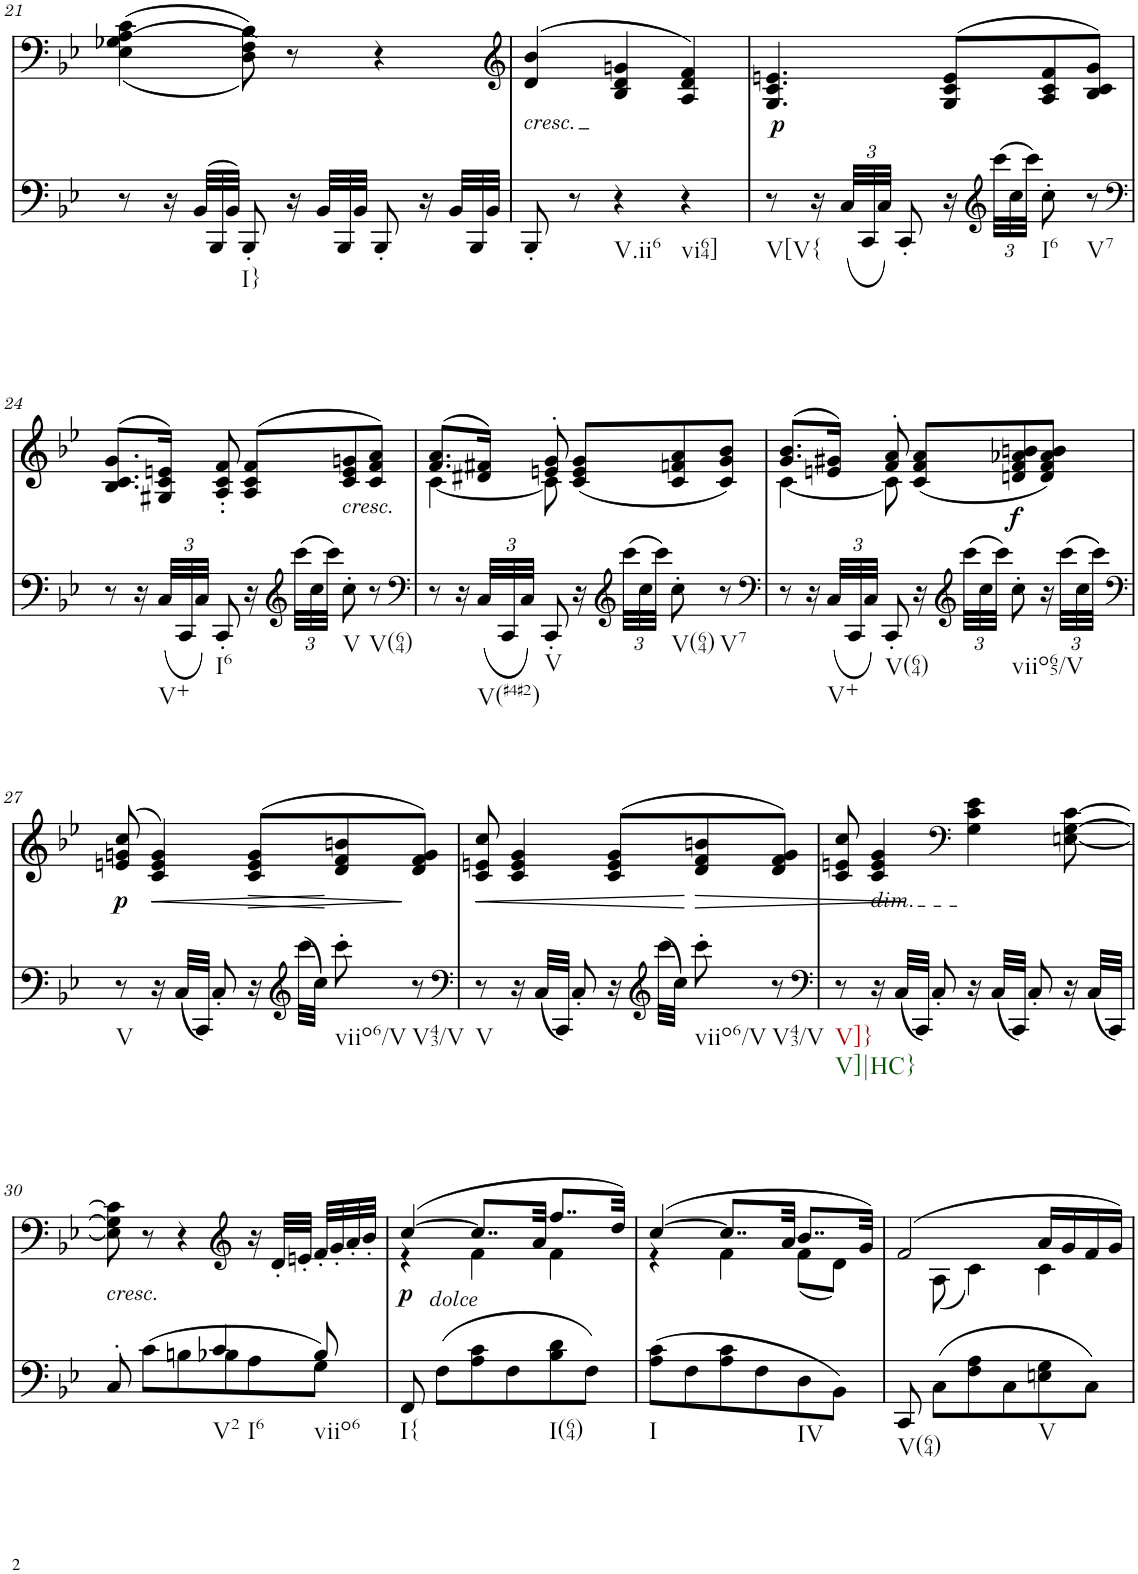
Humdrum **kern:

**kern	**dynam	**kern	**text	**dynam
*part2	*part2	*part1	*part1	*part1
*staff2	*staff2	*staff1	*staff1	*staff1
*I"Piano	*	*I"Piano	*	*
*I'Pno	*	*I'Pno	*	*
!!LO:PB:g=z
*clefF4	*	*clefF4	*	*
*k[b-e-]	*	*k[b-e-]	*	*
*B-:	*	*B-:	*	*
*M3/4	*	*M3/4	*	*
=21	=21	=21	=21	=21
8r	.	(<((4E-\ 4G-X\ 4A\ 4c\	.	.
16r	.	.	.	.
*Xbrackettup	*	*	*	*
(>48BB-/LLL	.	.	.	.
48BBB-/	.	.	.	.
48BB-/JJJ)	.	.	.	.
!LO:TX:b:t=I}	!	!	!	!
8BBB-'/	.	8D\ 8F\ 8B-\)))	.	.
16r	.	8r	.	.
(48BB-/LLL	.	.	.	.
48BBB-/	.	.	.	.
48BB-/JJJ)	.	.	.	.
8BBB-'/	.	4r	.	.
16r	.	.	.	.
(48BB-/LLL	.	.	.	.
48BBB-/	.	.	.	.
48BB-/JJJ)	.	.	.	.
=22	=22	=22	=22	=22
*	*	*clefG2	*	*
!	!	!LO:TX:b:i:t=cresc.	!	!
!	!	!	!LO:LY:b	!
8BBB-'/	.	(>4d/ 4b-/	<	.
8r	.	.	.	.
!LO:TX:b:t=V.ii6	!	!	!	!
4r	.	4B-/ 4d/ 4gn/	.	.
!LO:TX:b:t=vi64]	!	!	!	!
4r	.	4A/ 4d/ 4f/)	.	.
=23	=23	=23	=23	=23
!LO:TX:b:t=V[V{	!	!	!	!
!	!LO:DY:a	!	!	!
8r	p	4.G/ 4.c/ 4.en/	.	.
16r	.	.	.	.
(48C/LLL	.	.	.	.
48CC/	.	.	.	.
48C/JJJ)	.	.	.	.
8CC'/	.	.	.	.
16r	.	(>8G/ 8c/ 8e/L	.	.
*clefG2	*	*	*	*
(48ccc\LLL	.	.	.	.
48cc\	.	.	.	.
48ccc\JJJ)	.	.	.	.
!LO:TX:b:t=I6	!	!	!	!
8cc'\	.	8A/ 8c/ 8f/	.	.
!LO:TX:b:t=V7	!	!	!	!
8r	.	8B-/ 8c/ 8g/J)	.	.
!!LO:LB:g=z
=24	=24	=24	=24	=24
*clefF4	*	*	*	*
8r	.	(>8.B-/ 8.c/ 8.g/L	.	.
16r	.	.	.	.
!LO:TX:b:t=V+	!	!	!	!
(48C/LLL	.	16G#X/ 16c/ 16en/Jk)	.	.
48CC/	.	.	.	.
48C/JJJ)	.	.	.	.
!LO:TX:b:t=I6	!	!	!	!
8CC'/	.	8A/' 8c/' 8f/'	.	.
16r	.	(>8A/ 8c/ 8f/L	.	.
*clefG2	*	*	*	*
(48ccc\LLL	.	.	.	.
48cc\	.	.	.	.
48ccc\JJJ)	.	.	.	.
!	!	!LO:TX:b:i:t=cresc.	!	!
!LO:TX:b:t=V	!	!	!	!
!	!	!	!LO:LY:b	!
8cc'\	.	8c/ 8e/ 8gn/	<	.
!LO:TX:b:t=V(64)	!	!	!	!
8r	.	8c/ 8f/ 8a/J)	.	.
=25	=25	=25	=25	=25
*clefF4	*	*	*	*
*	*	*^	*	*
8r	.	(8.f/ 8.a/L	[4c\	.	.
16r	.	.	.	.	.
!LO:TX:b:t=V(#4#2)	!	!	!	!	!
(48C/LLL	.	16d#X/ 16f#X/Jk)	.	.	.
48CC/	.	.	.	.	.
48C/JJJ)	.	.	.	.	.
!LO:TX:b:t=V	!	!	!	!	!
8CC'/	.	8en/' 8g/'	8c\]	.	.
16r	.	(8c/ 8e/ 8g/L	4.ryy	.	.
*clefG2	*	*	*	*	*
(48ccc\LLL	.	.	.	.	.
48cc\	.	.	.	.	.
48ccc\JJJ)	.	.	.	.	.
!LO:TX:b:t=V(64)	!	!	!	!	!
8cc'\	.	8c/ 8fn/ 8a/	.	.	.
!LO:TX:b:t=V7	!	!	!	!	!
8r	.	8c/ 8g/ 8b-/J)	.	.	.
=26	=26	=26	=26	=26	=26
*clefF4	*	*	*	*	*
8r	.	(8.g/ 8.b-/L	[4c\	.	.
16r	.	.	.	.	.
!LO:TX:b:t=V+	!	!	!	!	!
(48C/LLL	.	16en/ 16g#X/Jk)	.	.	.
48CC/	.	.	.	.	.
48C/JJJ)	.	.	.	.	.
!LO:TX:b:t=V(64)	!	!	!	!	!
8CC'/	.	8f/' 8a/'	8c\]	.	.
16r	.	(8c/ 8f/ 8a/L	4.ryy	.	.
*clefG2	*	*	*	*	*
(48ccc\LLL	.	.	.	.	.
48cc\	.	.	.	.	.
48ccc\JJJ)	.	.	.	.	.
!LO:TX:b:t=viio65/V	!	!	!	!	!
!	!	!	!	!	!LO:DY:b
8cc'\	.	8dn/ 8f/ 8a-X/ 8bn/	.	.	f
16r	.	8d/ 8f/ 8a-/ 8b/J)	.	.	.
(48ccc\LLL	.	.	.	.	.
48cc\	.	.	.	.	.
48ccc\JJJ)	.	.	.	.	.
*	*	*v	*v	*	*
!!LO:LB:g=z
=27	=27	=27	=27	=27
*clefF4	*	*	*	*
!LO:TX:b:t=V	!	!	!	!
!	!	!	!LO:LY:b	!LO:DY:b
8r	.	(>8en/ 8gn/ 8cc/	p	p
!	!	!	!LO:LY:b	!LO:HP:b
16r	.	4c/ 4e/ 4g/)	<	<
(32C/LLL	.	.	.	.
32CC/JJJ)	.	.	.	.
8C'/	.	.	.	.
!	!	!	!LO:LY:b	!LO:HP:b
16r	.	(>8c/ 8e/ 8g/L	>	>
*clefG2	*	*	*	*
(32ccc\LLL	.	.	.	.
32cc\JJJ)	.	.	.	.
!LO:TX:b:t=viio6/V	!	!	!	!
8ccc'\	.	8d/ 8f/ 8bn/	.	[
!LO:TX:b:t=V43/V	!	!	!	!
8r	.	8d/ 8f/ 8g/J)	.	]
=28	=28	=28	=28	=28
*clefF4	*	*	*	*
!LO:TX:b:t=V	!	!	!	!
!	!	!	!LO:LY:b	!LO:HP:b
8r	.	8c/ 8en/ 8cc/	<	<
16r	.	4c/ 4e/ 4g/	.	.
(32C/LLL	.	.	.	.
32CC/JJJ)	.	.	.	.
8C'/	.	.	.	.
!	!	!	!LO:LY:b	!
16r	.	(>8c/ 8e/ 8g/L	>	.
*clefG2	*	*	*	*
(32ccc\LLL	.	.	.	.
32cc\JJJ)	.	.	.	.
!LO:TX:b:t=viio6/V	!	!	!	!
!	!	!	!	!LO:HP:n=1:b
8ccc'\	.	8d/ 8f/ 8bn/	.	[ >
!LO:TX:b:t=V43/V	!	!	!	!
8r	.	8d/ 8f/ 8g/J)	.	.
.	.	.	.	]
=29	=29	=29	=29	=29
*clefF4	*	*	*	*
!LO:TX:b:t=V]}	!	!	!	!
!LO:TX:b:t=V]|HC}	!	!	!	!
8r	.	8c/ 8en/ 8cc/	.	.
!	!	!LO:TX:b:i:t=dim.	!	!
16r	.	4c/ 4e/ 4g/	.	.
(32C/LLL	.	.	.	.
32CC/JJJ)	.	.	.	.
8C'/	.	.	.	.
*	*	*clefF4	*	*
!	!	!	!LO:LY:b	!
16r	.	4G\ 4c\ 4e\	>	.
(32C/LLL	.	.	.	.
32CC/JJJ)	.	.	.	.
8C'/	.	.	.	.
16r	.	[8En\ [8G\ [8c\	.	.
(32C/LLL	.	.	.	.
32CC/JJJ)	.	.	.	.
!!LO:LB:g=z
=30	=30	=30	=30	=30
*^	*	*	*	*
!	!	!	!LO:TX:b:i:t=cresc.	!	!
!	!	!	!	!LO:LY:b	!
4.ryy	8C'/	.	8E\] 8G\] 8c\]	<	.
.	(>8c\L	.	8r	.	.
.	8Bn\	.	4r	.	.
!LO:TX:b:t=V2	!	!	!	!	!
!LO:TX:b:t=I6	!	!	!	!	!
4c/	8B-X\	.	.	.	.
*	*	*	*clefG2	*	*
.	8A\	.	16r	.	.
.	.	.	32d'/LLL	.	.
.	.	.	32en'/JJJ	.	.
!LO:TX:b:t=viio6	!	!	!	!	!
!	!	!	!	!LO:LY:b	!
(8B-/	8G\J	.	32f'/LLL	<	.
.	.	.	32g'/	.	.
.	.	.	32a'/	.	.
.	.	.	32b-'/JJJ	.	.
*v	*v	*	*	*	*
=31	=31	=31	=31	=31
*	*	*^	*	*
!LO:TX:b:t=I{	!	!	!	!	!
!	!	!	!	!LO:LY:b	!LO:DY:b
8FF/	.	([4cc/	4r	p	p
8F\L	.	.	.	.	.
!	!	!	!	!	!LO:DY:b
8A\ 8c\	.	8..cc/L]	4f\	.	other-dynamics
8F\	.	.	.	.	.
.	.	32a/Jkk	.	.	.
!LO:TX:b:t=I(64)	!	!	!	!	!
8B-\ 8d\	.	8..ff/L	4f\	.	.
8F\J)	.	.	.	.	.
.	.	32dd/Jkk)	.	.	.
=32	=32	=32	=32	=32	=32
!LO:TX:b:t=I	!	!	!	!	!
(8A\ 8c\L	.	([4cc/	4r	.	.
8F\	.	.	.	.	.
8A\ 8c\	.	8..cc/L]	4f\	.	.
8F\	.	.	.	.	.
.	.	32a/Jkk	.	.	.
!LO:TX:b:t=IV	!	!	!	!	!
8D\	.	8..b-/L	(8f\L	.	.
8BB-\J)	.	.	8d\J)	.	.
.	.	32g/Jkk)	.	.	.
=33	=33	=33	=33	=33	=33
!LO:TX:b:t=V(64)	!	!	!	!	!
8CC/	.	(2f/	8ryy	.	.
(8C\L	.	.	(8A\	.	.
8F\ 8A\	.	.	4c\)	.	.
8C\	.	.	.	.	.
!LO:TX:b:t=V	!	!	!	!	!
8En\ 8G\	.	16a/LL	4c\	.	.
.	.	16g/	.	.	.
8C\J)	.	16f/	.	.	.
.	.	16g/JJ)	.	.	.
*	*	*v	*v	*	*
=	=	=	=	=
*-	*-	*-	*-	*-
